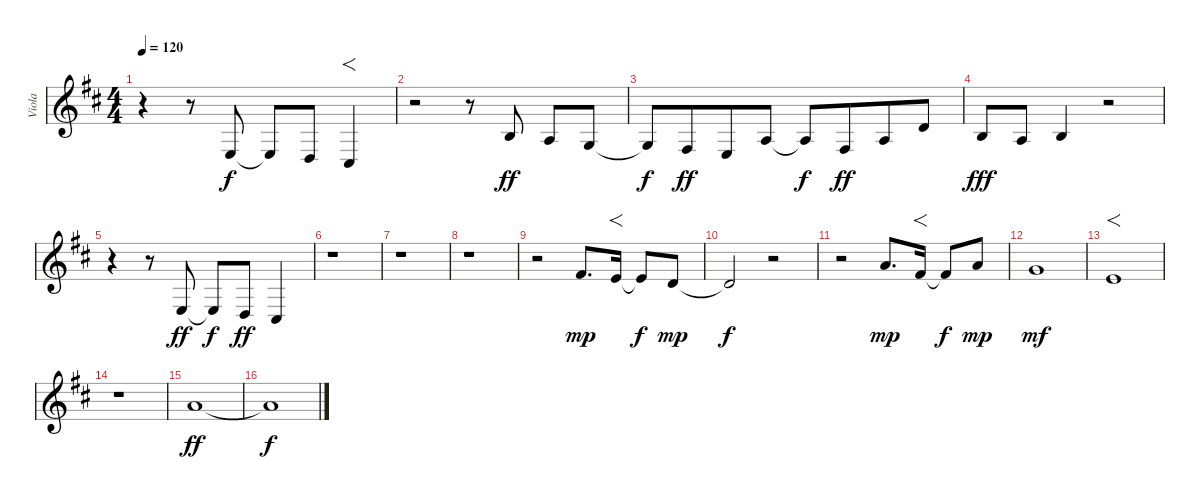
\track ("Viola" "Viola") {instrument viola}
\staff {score}
\tuning (A4 D4 G3 C3) {hide}
\ts (4 4)
\tempo 120
\clef g2
\ks d
r.4{dy ff} r.8 4.4.8{dy f} 4.4{t}.8 2.4.8 1.4.4{f} |
r.2 r.8 4.3.8{dy ff} 2.3.8 0.3.8 |
0.3{t}.8{dy f} 6.4.8{dy ff beam merge} 4.4.8 2.3.8 2.3{t}.8{dy f} 6.4.8{dy ff beam merge} 2.3.8 0.2.8 |
4.3.8{dy fff} 2.3.8 4.3.4 r.2 |
r.4 r.8 4.4.8{dy ff} 4.4{t}.8{dy f} 2.4.8{dy ff} 1.4.4 |
r.1 |
r.1 |
r.1 |
r.2 4.2.8{d dy mp} 2.2.16{f} 2.2{t}.8{dy f} 0.2.8{dy mp} |
0.2{t}.2{dy f} r.2 |
r.2 0.1.8{d dy mp} 4.2.16{f} 4.2{t}.8{dy f} 0.1.8{dy mp} |
5.2.1{dy mf} |
2.2.1{f} |
r.1 |
0.1.1{dy ff} |
0.1{t}.1{dy f}
